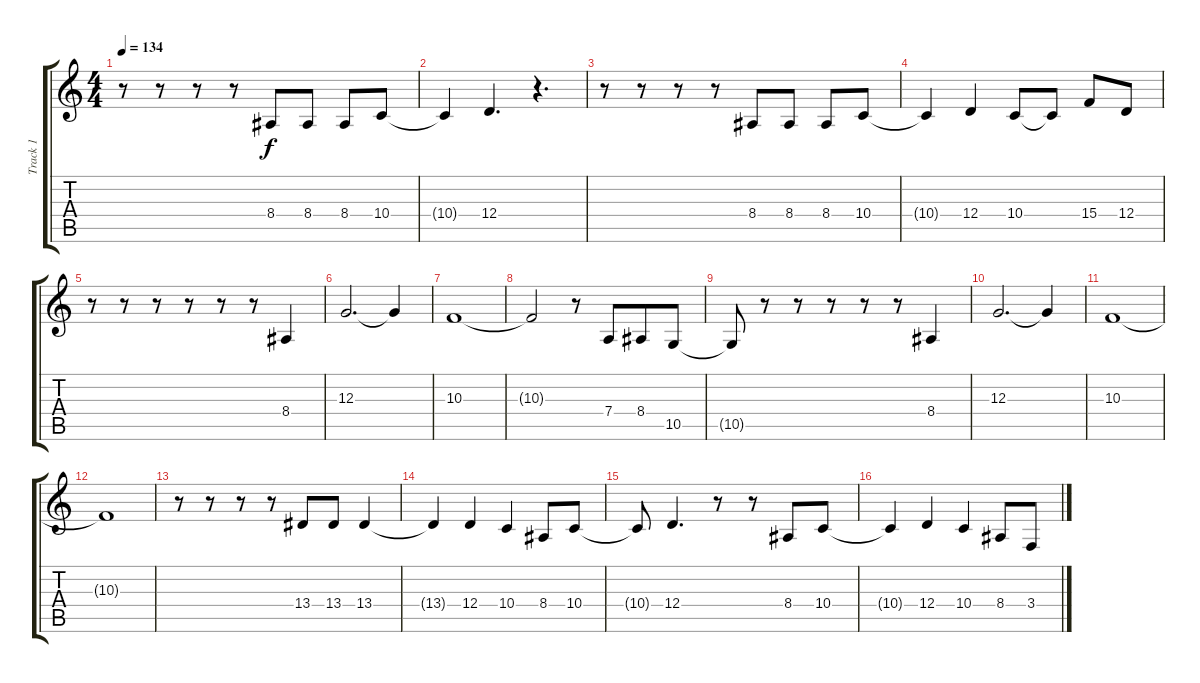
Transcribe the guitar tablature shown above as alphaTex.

\track ("Track 1" "Track 1") {instrument clarinet}
\staff {score tabs}
\tuning (E4 B3 G3 D3 A2 E2) {hide}
\ts (4 4)
\tempo 134
\clef g2
\ks c
r.8{dy f} r.8 r.8 r.8 8.4.8 8.4.8 8.4.8 10.4.8 |
10.4{t}.4 12.4.4{d} r.4{d} |
r.8 r.8 r.8 r.8 8.4.8 8.4.8 8.4.8 10.4.8 |
10.4{t}.4 12.4.4 10.4.8 10.4{t}.8 15.4.8 12.4.8 |
r.8 r.8 r.8 r.8 r.8 r.8 8.4.4 |
12.3.2{d} 12.3{t}.4 |
10.3.1 |
10.3{t}.2 r.8 7.4.8{beam merge} 8.4.8 10.5.8 |
10.5{t}.8 r.8 r.8 r.8 r.8 r.8 8.4.4 |
12.3.2{d} 12.3{t}.4 |
10.3.1 |
10.3{t}.1 |
r.8 r.8 r.8 r.8 13.4.8 13.4.8 13.4.4 |
13.4{t}.4 12.4.4 10.4.4 8.4.8 10.4.8 |
10.4{t}.8 12.4.4{d} r.8 r.8 8.4.8 10.4.8 |
10.4{t}.4 12.4.4 10.4.4 8.4.8 3.4.8
